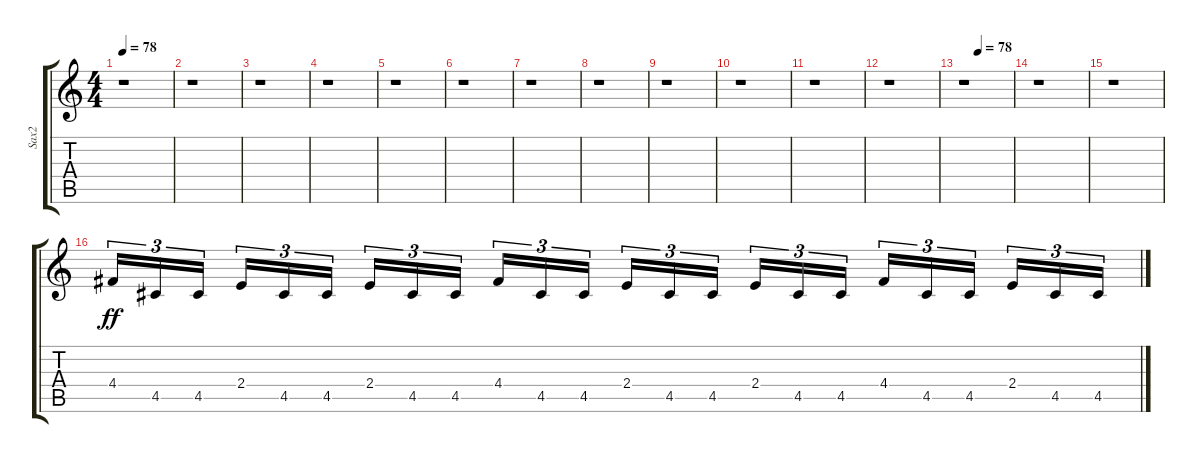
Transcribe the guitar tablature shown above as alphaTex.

\track ("Sax2" "Sax2") {instrument distortionguitar}
\staff {score tabs}
\tuning (E4 B3 G3 D3 A2 E2) {hide}
\ts (4 4)
\tempo 78
\clef g2
\ks c
r.1{dy f} |
r.1 |
r.1 |
r.1 |
r.1 |
r.1 |
r.1 |
r.1 |
r.1 |
r.1 |
r.1 |
r.1 |
\tempo (78 0.3020833333333333)
r.1 |
r.1 |
r.1 |
4.4.16{tu (3 2) dy ff} 4.5.16{tu (3 2)} 4.5.16{tu (3 2)} 2.4.16{tu (3 2)} 4.5.16{tu (3 2)} 4.5.16{tu (3 2)} 2.4.16{tu (3 2)} 4.5.16{tu (3 2)} 4.5.16{tu (3 2)} 4.4.16{tu (3 2)} 4.5.16{tu (3 2)} 4.5.16{tu (3 2)} 2.4.16{tu (3 2)} 4.5.16{tu (3 2)} 4.5.16{tu (3 2)} 2.4.16{tu (3 2)} 4.5.16{tu (3 2)} 4.5.16{tu (3 2)} 4.4.16{tu (3 2)} 4.5.16{tu (3 2)} 4.5.16{tu (3 2)} 2.4.16{tu (3 2)} 4.5.16{tu (3 2)} 4.5.16{tu (3 2)}
